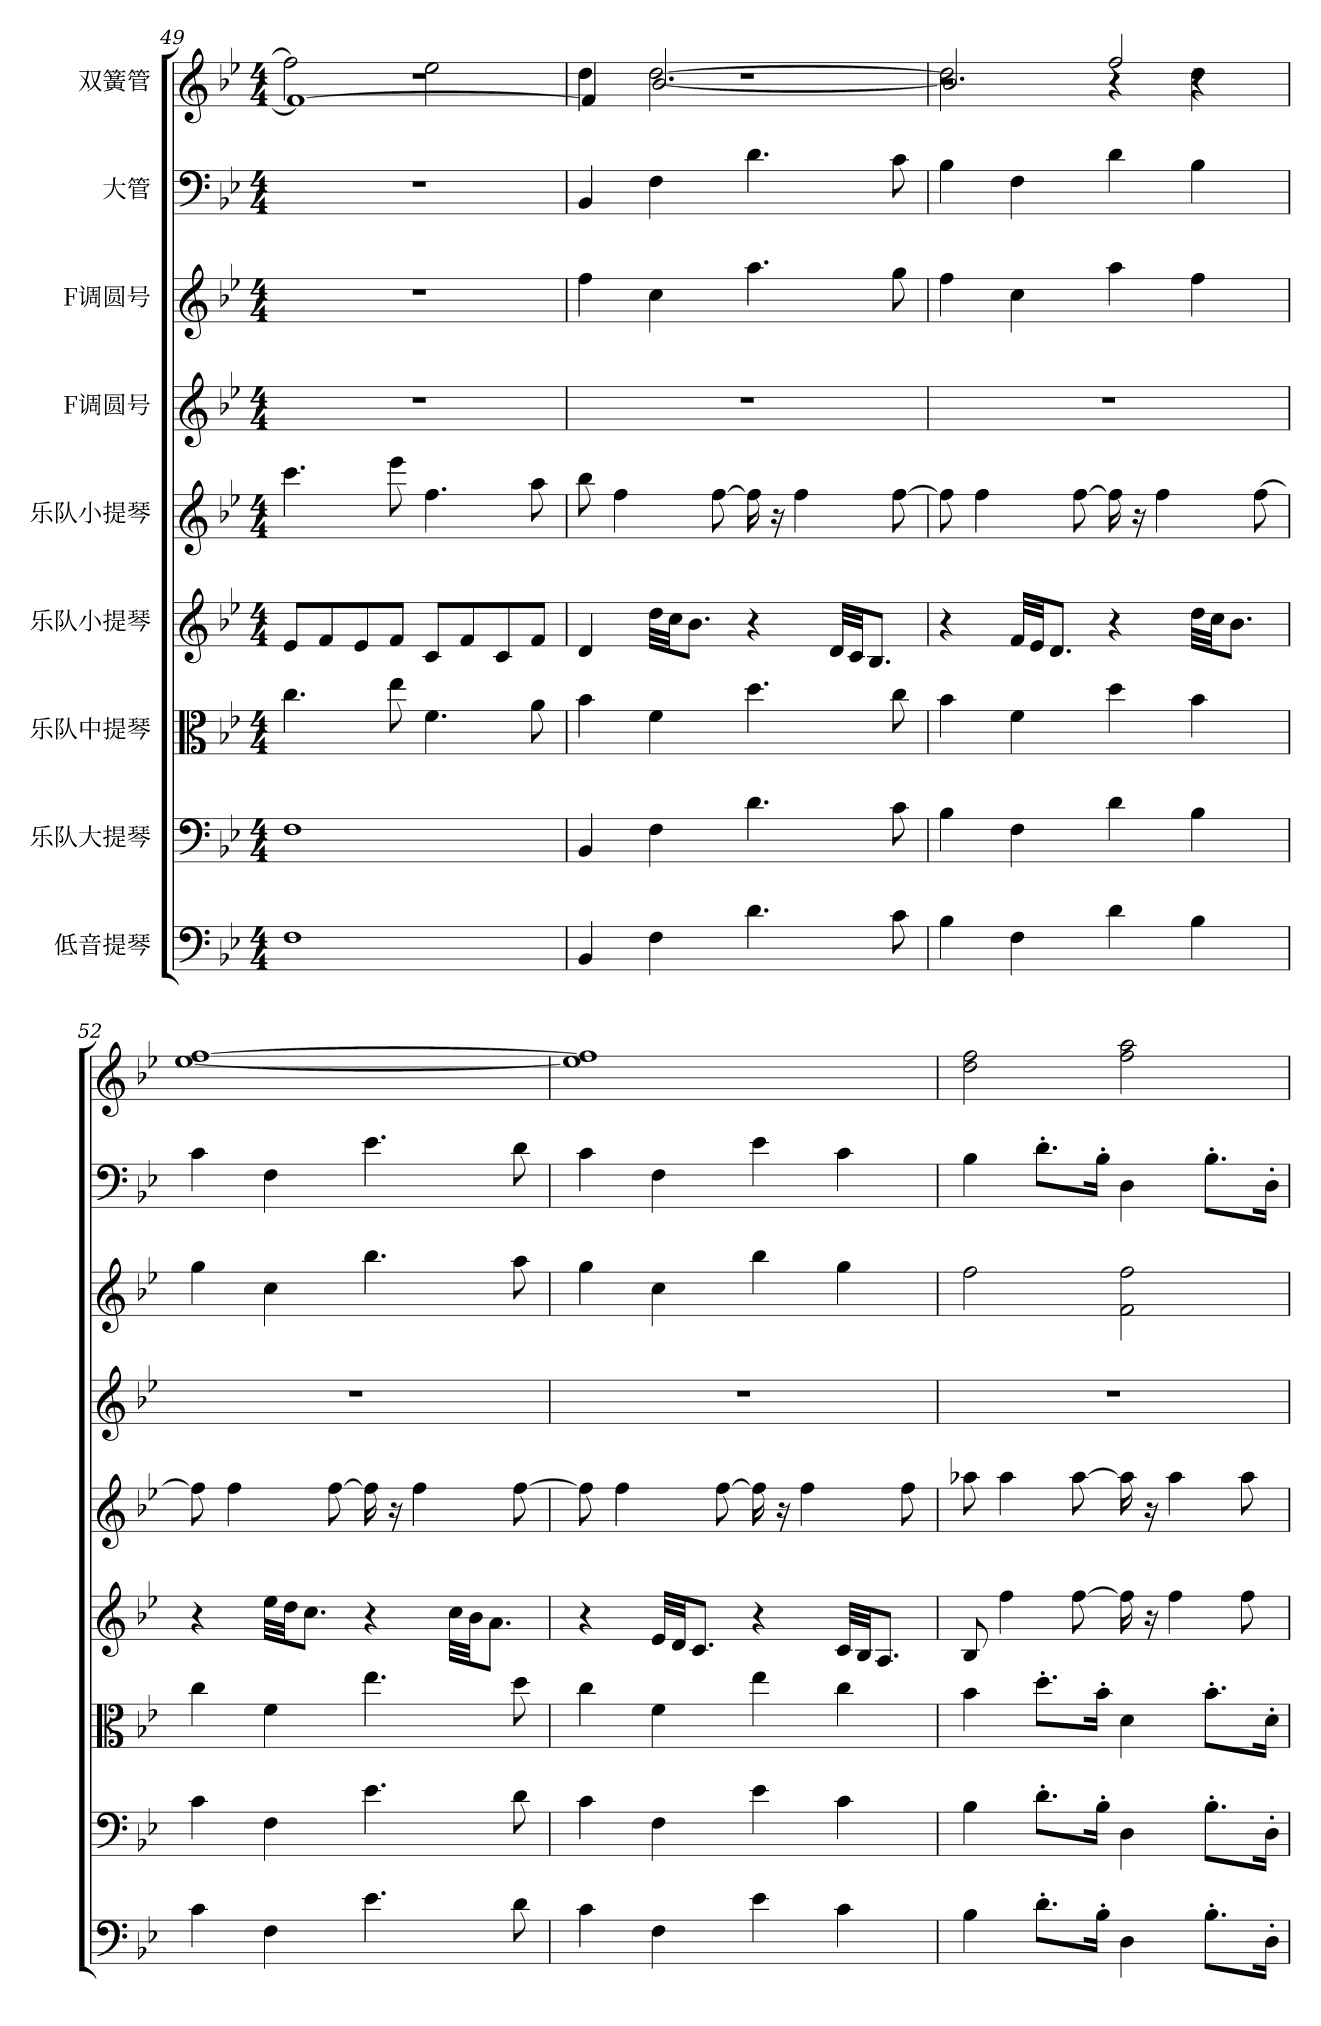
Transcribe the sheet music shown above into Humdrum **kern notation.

**kern	**kern	**kern	**kern	**kern	**kern	**kern	**kern	**kern
*part9	*part8	*part7	*part6	*part5	*part4	*part3	*part2	*part1
*staff9	*staff8	*staff7	*staff6	*staff5	*staff4	*staff3	*staff2	*staff1
*I"低音提琴	*I"乐队大提琴	*I"乐队中提琴	*I"乐队小提琴	*I"乐队小提琴	*I"F调圆号	*I"F调圆号	*I"大管	*I"双簧管
*clefF4	*clefF4	*clefC3	*clefG2	*clefG2	*clefG2	*clefG2	*clefF4	*clefG2
*ITrd7c12	*	*	*	*	*ITrd4c7	*ITrd4c7	*	*
*k[b-e-]	*k[b-e-]	*k[b-e-]	*k[b-e-]	*k[b-e-]	*k[b-e-a-]	*k[b-e-a-]	*k[b-e-]	*k[b-e-]
*M4/4	*M4/4	*M4/4	*M4/4	*M4/4	*M4/4	*M4/4	*M4/4	*M4/4
=49	=49	=49	=49	=49	=49	=49	=49	=49
*	*	*	*	*	*	*	*	*^
*	*	*	*	*	*	*	*	*	*^
1FF	1F	4.cc\	8e-/L	4.ccc\	1r	1r	1r	1r	2ff\]	1f_
.	.	.	8f/	.	.	.	.	.	.	.
.	.	.	8e-/	.	.	.	.	.	.	.
.	.	8ee-\	8f/J	8eee-\	.	.	.	.	.	.
.	.	4.f\	8c/L	4.ff\	.	.	.	.	2ee-\	.
.	.	.	8f/	.	.	.	.	.	.	.
.	.	.	8c/	.	.	.	.	.	.	.
.	.	8a\	8f/J	8aa\	.	.	.	.	.	.
=50	=50	=50	=50	=50	=50	=50	=50	=50	=50	=50
4BBB-/	4BB-/	4b-\	4d/	8bb-\	1r	4b-\	4BB-/	1r	4dd\	4f/]
.	.	.	.	4ff\	.	.	.	.	.	.
4FF\	4F\	4f\	32dd\LLL	.	.	4f\	4F\	.	[2.dd\	[2.b-/
.	.	.	32cc\JJ	.	.	.	.	.	.	.
.	.	.	8.b-\J	.	.	.	.	.	.	.
.	.	.	.	[8ff\	.	.	.	.	.	.
4.D\	4.d\	4.dd\	4r	16ff\]	.	4.dd\	4.d\	.	.	.
.	.	.	.	16r	.	.	.	.	.	.
.	.	.	.	4ff\	.	.	.	.	.	.
.	.	.	32d/LLL	.	.	.	.	.	.	.
.	.	.	32c/JJ	.	.	.	.	.	.	.
.	.	.	8.B-/J	.	.	.	.	.	.	.
8C\	8c\	8cc\	.	[8ff\	.	8cc\	8c\	.	.	.
!!LO:PB:g=z	!!	!!
=51	=51	=51	=51	=51	=51	=51	=51	=51	=51	=51
4BB-\	4B-\	4b-\	4r	8ff\]	1r	4b-\	4B-\	2r	2dd\]	2.b-/]
.	.	.	.	4ff\	.	.	.	.	.	.
4FF\	4F\	4f\	32f/LLL	.	.	4f\	4F\	.	.	.
.	.	.	32e-/JJ	.	.	.	.	.	.	.
.	.	.	8.d/J	.	.	.	.	.	.	.
.	.	.	.	[8ff\	.	.	.	.	.	.
4D\	4d\	4dd\	4r	16ff\]	.	4dd\	4d\	2ff/	4r	.
.	.	.	.	16r	.	.	.	.	.	.
.	.	.	.	4ff\	.	.	.	.	.	.
4BB-\	4B-\	4b-\	32dd\LLL	.	.	4b-\	4B-\	.	4dd\	4r
.	.	.	32cc\JJ	.	.	.	.	.	.	.
.	.	.	8.b-\J	.	.	.	.	.	.	.
.	.	.	.	[8ff\	.	.	.	.	.	.
*	*	*	*	*	*	*	*	*v	*v	*v
=52	=52	=52	=52	=52	=52	=52	=52	=52
4C\	4c\	4cc\	4r	8ff\]	1r	4cc\	4c\	[1ee- [1ff
.	.	.	.	4ff\	.	.	.	.
4FF\	4F\	4f\	32ee-\LLL	.	.	4f\	4F\	.
.	.	.	32dd\JJ	.	.	.	.	.
.	.	.	8.cc\J	.	.	.	.	.
.	.	.	.	[8ff\	.	.	.	.
4.E-\	4.e-\	4.ee-\	4r	16ff\]	.	4.ee-\	4.e-\	.
.	.	.	.	16r	.	.	.	.
.	.	.	.	4ff\	.	.	.	.
.	.	.	32cc\LLL	.	.	.	.	.
.	.	.	32b-\JJ	.	.	.	.	.
.	.	.	8.a\J	.	.	.	.	.
8D\	8d\	8dd\	.	[8ff\	.	8dd\	8d\	.
=53	=53	=53	=53	=53	=53	=53	=53	=53
4C\	4c\	4cc\	4r	8ff\]	1r	4cc\	4c\	1ee-] 1ff]
.	.	.	.	4ff\	.	.	.	.
4FF\	4F\	4f\	32e-/LLL	.	.	4f\	4F\	.
.	.	.	32d/JJ	.	.	.	.	.
.	.	.	8.c/J	.	.	.	.	.
.	.	.	.	[8ff\	.	.	.	.
4E-\	4e-\	4ee-\	4r	16ff\]	.	4ee-\	4e-\	.
.	.	.	.	16r	.	.	.	.
.	.	.	.	4ff\	.	.	.	.
4C\	4c\	4cc\	32c/LLL	.	.	4cc\	4c\	.
.	.	.	32B-/JJ	.	.	.	.	.
.	.	.	8.A/J	.	.	.	.	.
.	.	.	.	8ff\	.	.	.	.
!!LO:PB:g=z
=54	=54	=54	=54	=54	=54	=54	=54	=54
4BB-\	4B-\	4b-\	8B-/	8aa-X\	1r	2b-\	4B-\	2dd\ 2ff\
.	.	.	4ff\	4aa-\	.	.	.	.
8.D'\L	8.d'\L	8.dd'\L	.	.	.	.	8.d'\L	.
.	.	.	[8ff\	[8aa-\	.	.	.	.
16BB-'\Jk	16B-'\Jk	16b-'\Jk	.	.	.	.	16B-'\Jk	.
4DD\	4D\	4d\	16ff\]	16aa-\]	.	2B-\ 2b-\	4D\	2ff\ 2aa\
.	.	.	16r	16r	.	.	.	.
.	.	.	4ff\	4aa-\	.	.	.	.
8.BB-'\L	8.B-'\L	8.b-'\L	.	.	.	.	8.B-'\L	.
.	.	.	8ff\	8aa-\	.	.	.	.
16DD'\Jk	16D'\Jk	16d'\Jk	.	.	.	.	16D'\Jk	.
=	=	=	=	=	=	=	=	=
*-	*-	*-	*-	*-	*-	*-	*-	*-
